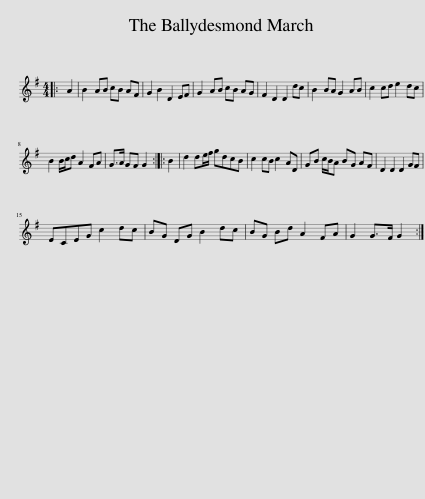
X:1
L:1/8
M:4/4
I:linebreak $
K:G
V:1 treble
V:1
|: A2 | B2 AB cB AF | G2 B2 D2 EF | G2 AB cB AG | F2 D2 D2 dc | %5
 B2 BA G2 AB | c2 cd e2 dc |$ B2 B/c/d A2 FA | G>A GF G2 :: B2 | %10
 d2 de/f/ gdcB | c2 cB c2 AD | GB c/B/A BG AF | D2 D2 D2 GF |$ ECEG c2 dc | %15
 BG DG B2 dc | BG Bd A2 FA | G2 G>F G2 :| %18
